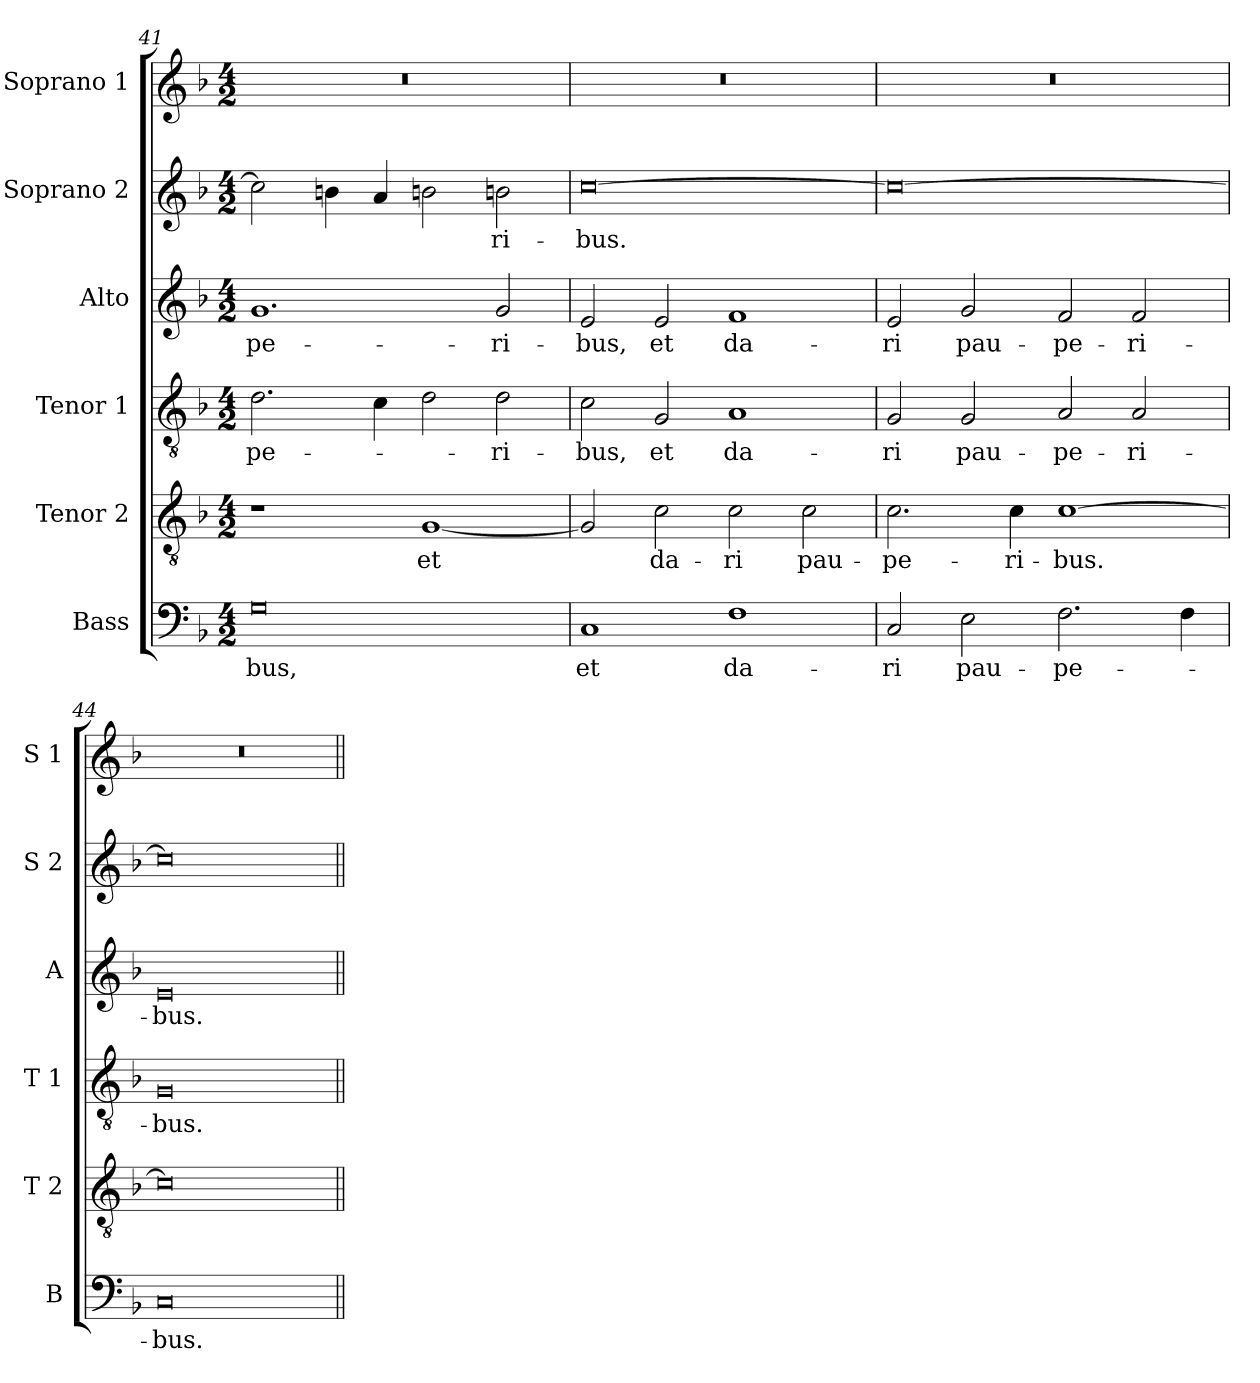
**kern	**text	**kern	**text	**kern	**text	**kern	**text	**kern	**text	**kern
*part6	*part6	*part5	*part5	*part4	*part4	*part3	*part3	*part2	*part2	*part1
*staff6	*staff6	*staff5	*staff5	*staff4	*staff4	*staff3	*staff3	*staff2	*staff2	*staff1
*I"Bass	*	*I"Tenor 2	*	*I"Tenor 1	*	*I"Alto	*	*I"Soprano 2	*	*I"Soprano 1
*I'B	*	*I'T 2	*	*I'T 1	*	*I'A	*	*I'S 2	*	*I'S 1
*clefF4	*	*clefGv2	*	*clefGv2	*	*clefG2	*	*clefG2	*	*clefG2
*k[b-]	*	*k[b-]	*	*k[b-]	*	*k[b-]	*	*k[b-]	*	*k[b-]
*F:	*	*F:	*	*F:	*	*F:	*	*F:	*	*F:
*M4/2	*	*M4/2	*	*M4/2	*	*M4/2	*	*M4/2	*	*M4/2
=41	=41	=41	=41	=41	=41	=41	=41	=41	=41	=41
!	!LO:LY:b	!	!	!	!	!	!	!	!	!
!	!	!	!	!	!LO:LY:b	!	!	!	!	!
!	!	!	!	!	!	!	!LO:LY:b	!	!	!
0G	-bus,	1r	.	2.d\	-pe-	1.g	-pe-	2cc\]	.	0r
.	.	.	.	.	.	.	.	4bn\	.	.
.	.	.	.	4c\	.	.	.	4a/	.	.
!	!	!	!LO:LY:b	!	!	!	!	!	!	!
.	.	[1G	et	2d\	.	.	.	2bni\	.	.
!	!	!	!	!	!LO:LY:b	!	!	!	!	!
!	!	!	!	!	!	!	!LO:LY:b	!	!	!
!	!	!	!	!	!	!	!	!	!LO:LY:b	!
.	.	.	.	2d\	-ri-	2g/	-ri-	2bni\	-ri-	.
=42	=42	=42	=42	=42	=42	=42	=42	=42	=42	=42
!	!LO:LY:b	!	!	!	!	!	!	!	!	!
!	!	!	!	!	!LO:LY:b	!	!	!	!	!
!	!	!	!	!	!	!	!LO:LY:b	!	!	!
!	!	!	!	!	!	!	!	!	!LO:LY:b	!
1C	et	2G/]	.	2c\	-bus,	2e/	-bus,	[0cc	-bus.	0r
!	!	!	!LO:LY:b	!	!	!	!	!	!	!
!	!	!	!	!	!LO:LY:b	!	!	!	!	!
!	!	!	!	!	!	!	!LO:LY:b	!	!	!
.	.	2c\	da-	2G/	et	2e/	et	.	.	.
!	!LO:LY:b	!	!	!	!	!	!	!	!	!
!	!	!	!LO:LY:b	!	!	!	!	!	!	!
!	!	!	!	!	!LO:LY:b	!	!	!	!	!
!	!	!	!	!	!	!	!LO:LY:b	!	!	!
1F	da-	2c\	-ri	1A	da-	1f	da-	.	.	.
!	!	!	!LO:LY:b	!	!	!	!	!	!	!
.	.	2c\	pau-	.	.	.	.	.	.	.
=43	=43	=43	=43	=43	=43	=43	=43	=43	=43	=43
!	!LO:LY:b	!	!	!	!	!	!	!	!	!
!	!	!	!LO:LY:b	!	!	!	!	!	!	!
!	!	!	!	!	!LO:LY:b	!	!	!	!	!
!	!	!	!	!	!	!	!LO:LY:b	!	!	!
2C/	-ri	2.c\	-pe-	2G/	-ri	2e/	-ri	0cc_	.	0r
!	!LO:LY:b	!	!	!	!	!	!	!	!	!
!	!	!	!	!	!LO:LY:b	!	!	!	!	!
!	!	!	!	!	!	!	!LO:LY:b	!	!	!
2E\	pau-	.	.	2G/	pau-	2g/	pau-	.	.	.
!	!	!	!LO:LY:b	!	!	!	!	!	!	!
.	.	4c\	-ri-	.	.	.	.	.	.	.
!	!LO:LY:b	!	!	!	!	!	!	!	!	!
!	!	!	!LO:LY:b	!	!	!	!	!	!	!
!	!	!	!	!	!LO:LY:b	!	!	!	!	!
!	!	!	!	!	!	!	!LO:LY:b	!	!	!
2.F\	-pe-	[1c	-bus.	2A/	-pe-	2f/	-pe-	.	.	.
!	!	!	!	!	!LO:LY:b	!	!	!	!	!
!	!	!	!	!	!	!	!LO:LY:b	!	!	!
.	.	.	.	2A/	-ri-	2f/	-ri-	.	.	.
4F\	.	.	.	.	.	.	.	.	.	.
!!LO:LB:g=z
=44	=44	=44	=44	=44	=44	=44	=44	=44	=44	=44
!	!LO:LY:b	!	!	!	!	!	!	!	!	!
!	!	!	!	!	!LO:LY:b	!	!	!	!	!
!	!	!	!	!	!	!	!LO:LY:b	!	!	!
0C	-bus.	0c]	.	0G	-bus.	0e	-bus.	0cc]	.	0r
=||	=||	=||	=||	=||	=||	=||	=||	=||	=||	=||
*-	*-	*-	*-	*-	*-	*-	*-	*-	*-	*-
